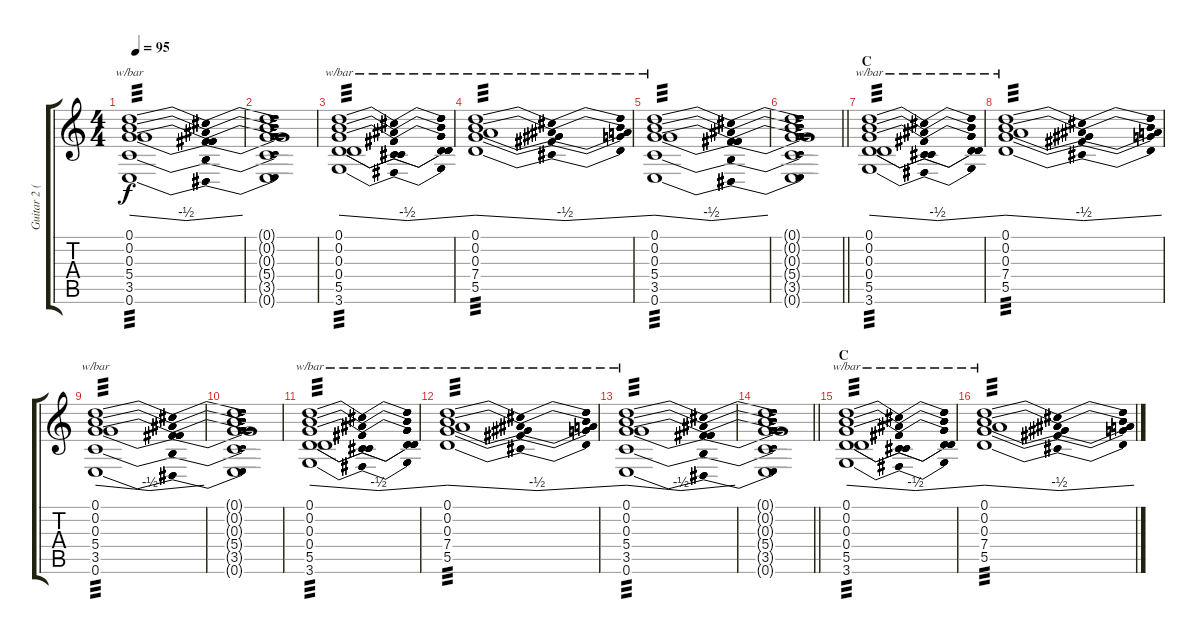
\track ("Guitar 2 (Play Around With Whammy bar al" "Guitar 2 (") {instrument overdrivenguitar}
\staff {score tabs}
\tuning (D4 B3 G3 D3 A2 E2) {hide}
\ts (4 4)
\tempo 95
\clef g2
\ks c
(0.1 0.2 0.3 5.4 3.5 0.6).1{tbe (dip default 0 0 30 -2 60 0) tp 3 dy f} |
(0.1{t} 0.2{t} 0.3{t} 5.4{t} 3.5{t} 0.6{t}).1 |
(0.1 0.2 0.3 0.4 5.5 3.6).1{tbe (dip default 0 0 19 -2 30 -2 60 0) tp 3} |
(0.1 0.2 0.3 7.4 5.5).1{tbe (dip default 0 0 21 -2 60 0) tp 3} |
(0.1 0.2 0.3 5.4 3.5 0.6).1{tbe (dip default 0 0 30 -2 60 0) tp 3} |
\barLineRight lightlight
(0.1{t} 0.2{t} 0.3{t} 5.4{t} 3.5{t} 0.6{t}).1 |
\section ("" "C")
(0.1 0.2 0.3 0.4 5.5 3.6).1{tbe (dip default 0 0 19 -2 30 -2 60 0) tp 3} |
(0.1 0.2 0.3 7.4 5.5).1{tbe (dip default 0 0 21 -2 60 0) tp 3} |
(0.1 0.2 0.3 5.4 3.5 0.6).1{tbe (dip default 0 0 30 -2 60 0) tp 3} |
(0.1{t} 0.2{t} 0.3{t} 5.4{t} 3.5{t} 0.6{t}).1 |
(0.1 0.2 0.3 0.4 5.5 3.6).1{tbe (dip default 0 0 19 -2 30 -2 60 0) tp 3} |
(0.1 0.2 0.3 7.4 5.5).1{tbe (dip default 0 0 21 -2 60 0) tp 3} |
(0.1 0.2 0.3 5.4 3.5 0.6).1{tbe (dip default 0 0 30 -2 60 0) tp 3} |
\barLineRight lightlight
(0.1{t} 0.2{t} 0.3{t} 5.4{t} 3.5{t} 0.6{t}).1 |
\section ("" "C")
(0.1 0.2 0.3 0.4 5.5 3.6).1{tbe (dip default 0 0 19 -2 30 -2 60 0) tp 3 volume 0} |
(0.1 0.2 0.3 7.4 5.5).1{tbe (dip default 0 0 21 -2 60 0) tp 3}
